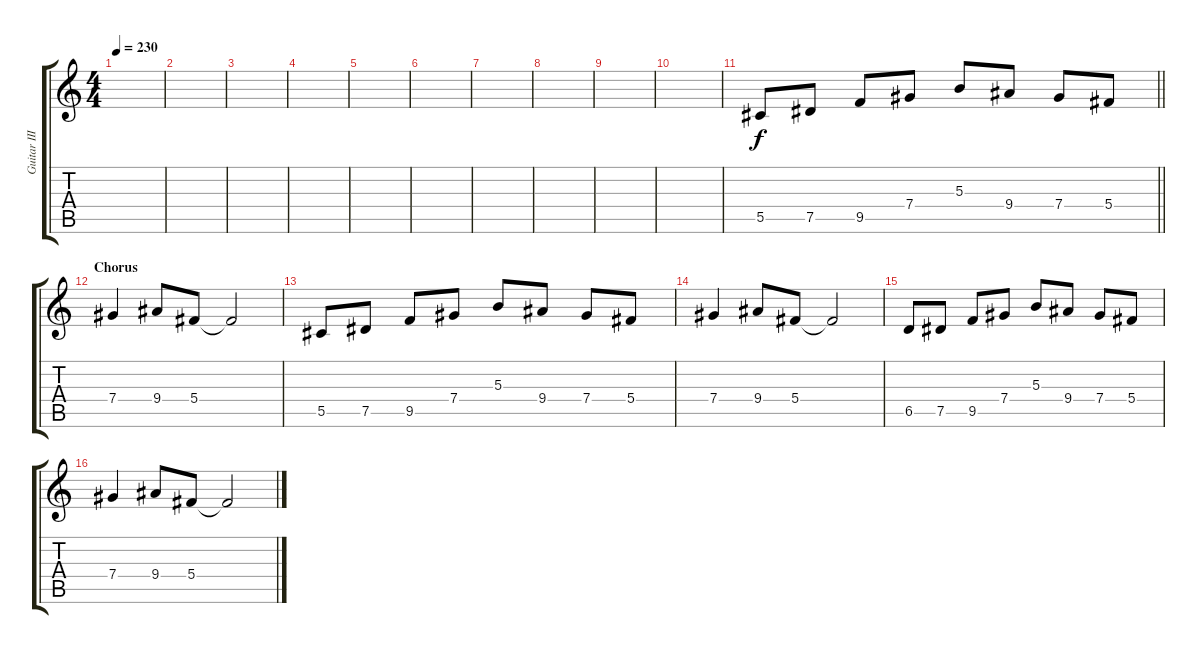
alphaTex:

\track ("Guitar III" "Guitar III") {instrument distortionguitar}
\staff {score tabs}
\tuning (Eb4 Bb3 Gb3 Db3 Ab2 Eb2) {hide}
\ts (4 4)
\tempo 230
\clef g2
\ks c
|
|
|
|
|
|
|
|
|
|
\barLineRight lightlight
5.5.8 7.5.8 9.5.8 7.4.8 5.3.8 9.4.8 7.4.8 5.4.8 |
\section ("" "Chorus")
7.4.4 9.4.8 5.4.8 5.4{t}.2 |
5.5.8 7.5.8 9.5.8 7.4.8 5.3.8 9.4.8 7.4.8 5.4.8 |
7.4.4 9.4.8 5.4.8 5.4{t}.2 |
6.5.8 7.5.8 9.5.8 7.4.8 5.3.8 9.4.8 7.4.8 5.4.8 |
7.4.4 9.4.8 5.4.8 5.4{t}.2
